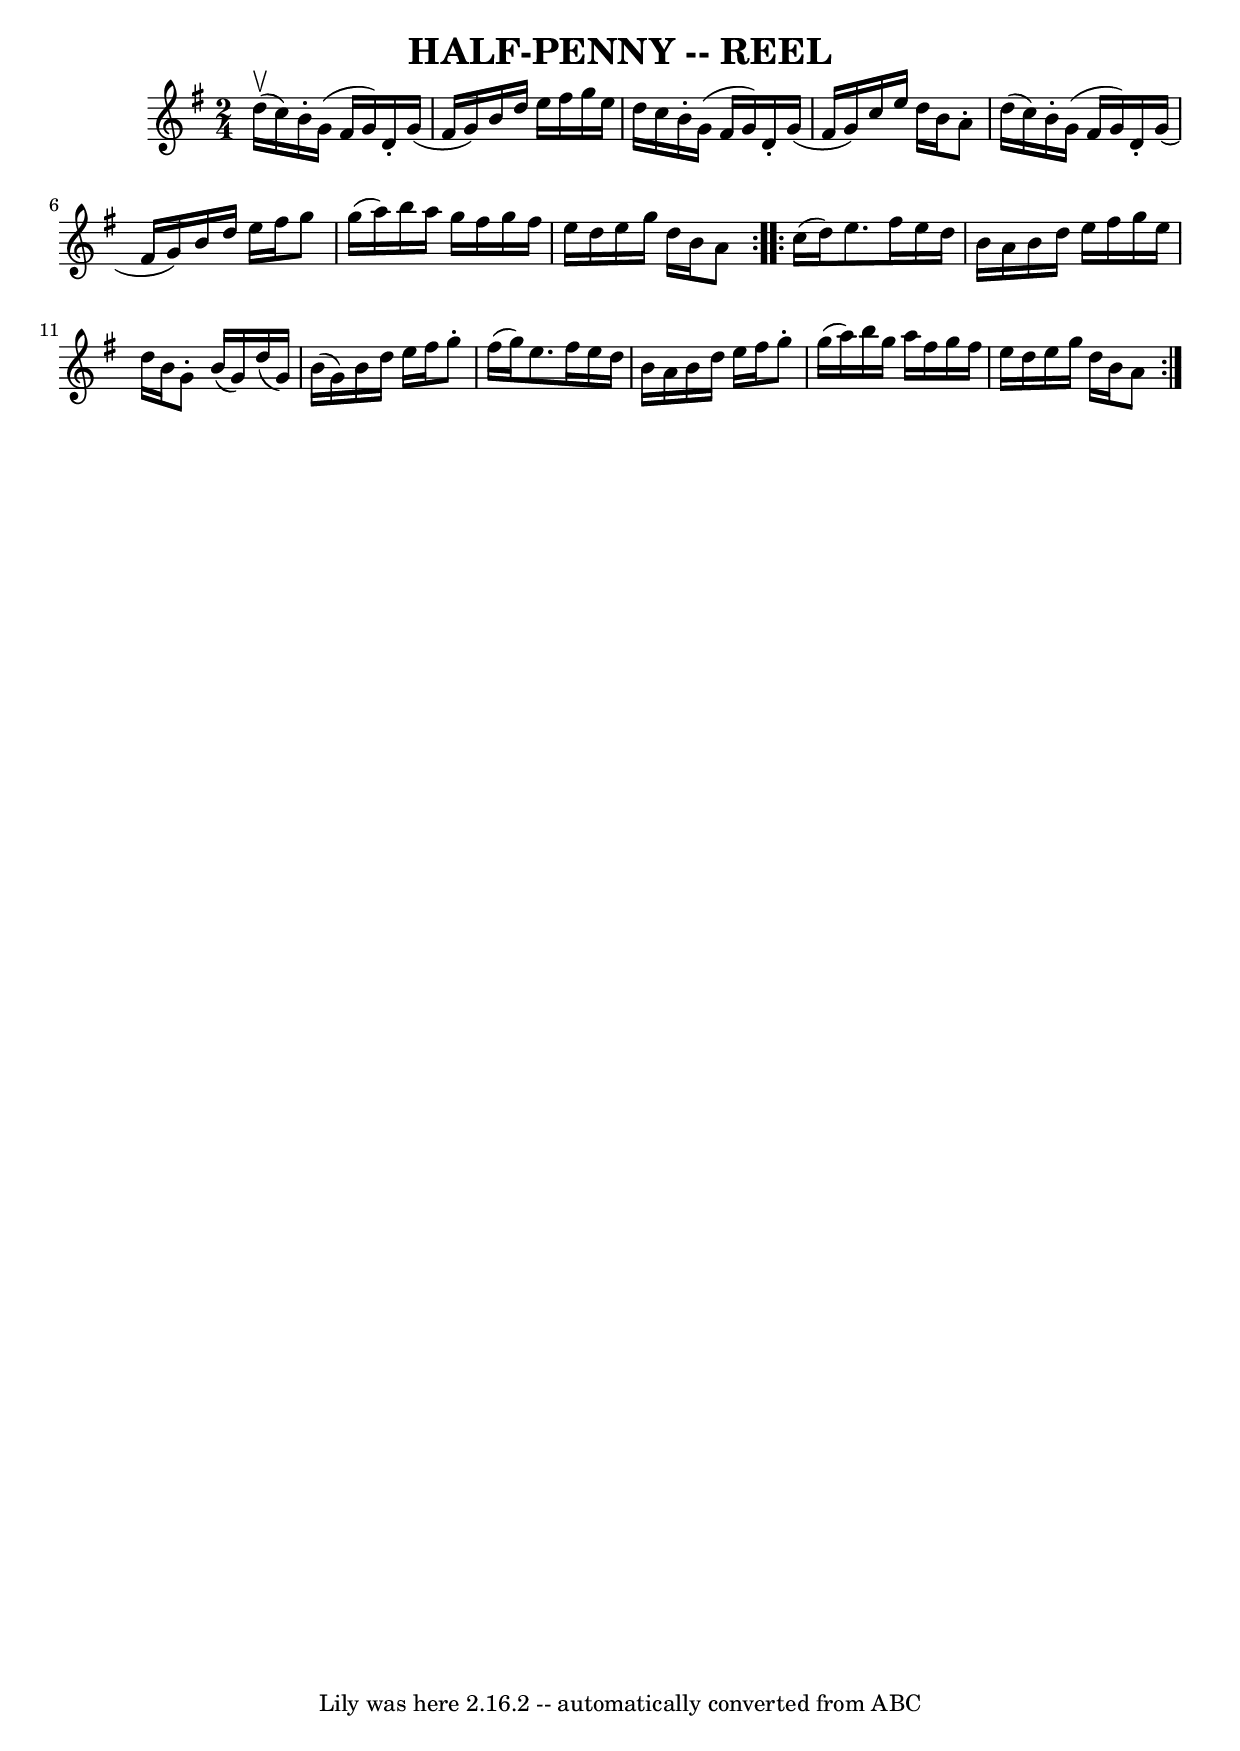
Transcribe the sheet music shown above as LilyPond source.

\version "2.16.2"
\include "Mammoth.ily"
\header {
	%% book = "Ryan's Mammoth Collection of Fiddle Tunes"
	crossRefNumber = "1"
	footnotes = ""
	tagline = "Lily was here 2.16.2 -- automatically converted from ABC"
	title = "HALF-PENNY -- REEL"
}
voicedefault =  {


\repeat volta 2 {
\time 2/4 
\key g \major d''16 (^\upbow c''16)   |
 b'16 -.   
g'16 (fis'16 g'16) d'16 -. g'16 (fis'16 g'16)   |
  
 b'16 d''16 e''16 fis''16 g''16 e''16 d''16 c''16    
|
 b'16 -. g'16 (fis'16 g'16) d'16 -. g'16 (fis'16    
g'16)   |
 c''16 e''16 d''16 b'16 a'8 -. d''16 (
c''16)   |
 b'16 -. g'16 (fis'16 g'16) d'16 -. g'16 
(fis'16 g'16)   |
 b'16 d''16 e''16 fis''16 g''8   
 g''16 (a''16)   |
 b''16 a''16 g''16 fis''16 g''16   
 fis''16 e''16 d''16    |
 e''16 g''16 d''16 b'16 a'8 
   }     \repeat volta 2 { c''16 (d''16)   |
 e''8.    
fis''16 e''16 d''16 b'16 a'16    |
 b'16 d''16 e''16  
 fis''16 g''16 e''16 d''16 b'16    |
 g'8 -. b'16 (
g'16) d''16 (g'16) b'16 (g'16)   |
 b'16 d''16    
e''16 fis''16 g''8 -. fis''16 (g''16)   |
 e''8.    
fis''16 e''16 d''16 b'16 a'16    |
 b'16 d''16 e''16  
 fis''16 g''8 -. g''16 (a''16)   |
 b''16 g''16 a''16 
 fis''16 g''16 fis''16 e''16 d''16    |
 e''16 g''16   
 d''16 b'16 a'8    }   
}

\score{
    <<

	\context Staff="default"
	{
	    \voicedefault 
	}

    >>
	\layout {
	}
	\midi {}
}
